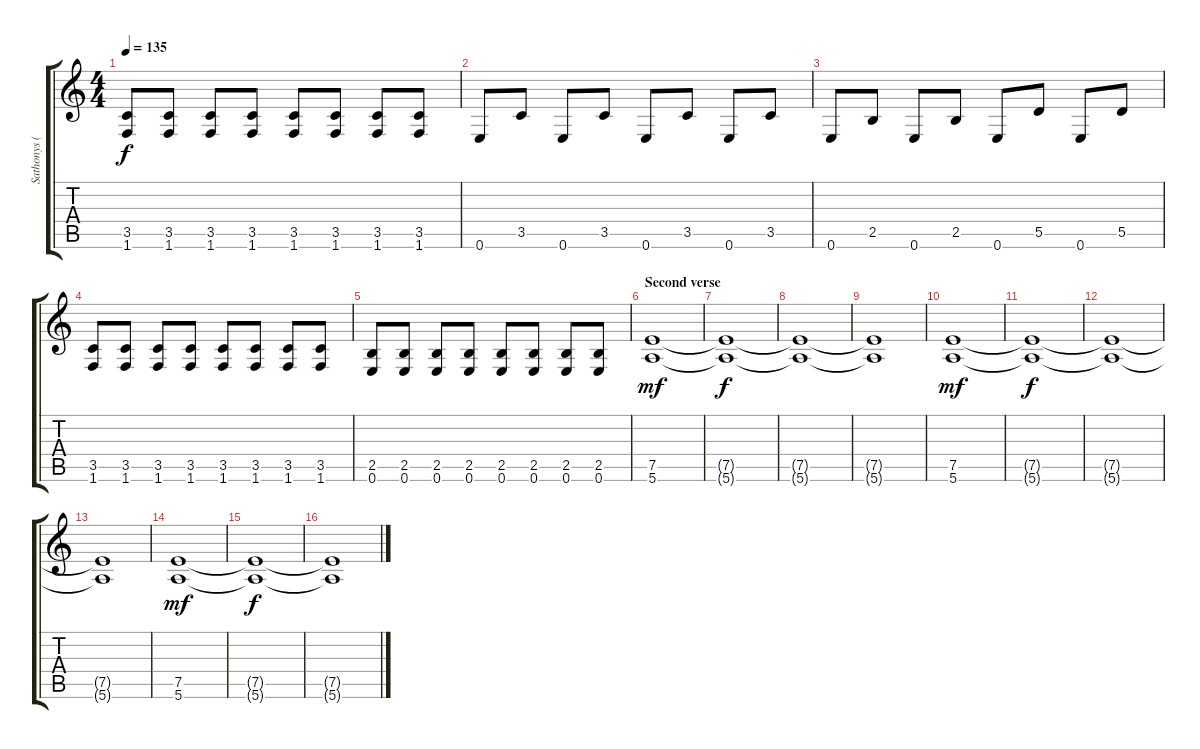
\track ("Sathonys (Guitar)" "Sathonys (") {instrument overdrivenguitar}
\staff {score tabs}
\tuning (E4 B3 G3 D3 A2 E2) {hide}
\ts (4 4)
\tempo 135
\clef g2
\ks c
(3.5 1.6).8{dy f} (3.5 1.6).8 (3.5 1.6).8 (3.5 1.6).8 (3.5 1.6).8 (3.5 1.6).8 (3.5 1.6).8 (3.5 1.6).8 |
0.6.8 3.5.8 0.6.8 3.5.8 0.6.8 3.5.8 0.6.8 3.5.8 |
0.6.8 2.5.8 0.6.8 2.5.8 0.6.8 5.5.8 0.6.8 5.5.8 |
(3.5 1.6).8 (3.5 1.6).8 (3.5 1.6).8 (3.5 1.6).8 (3.5 1.6).8 (3.5 1.6).8 (3.5 1.6).8 (3.5 1.6).8 |
(2.5 0.6).8 (2.5 0.6).8 (2.5 0.6).8 (2.5 0.6).8 (2.5 0.6).8 (2.5 0.6).8 (2.5 0.6).8 (2.5 0.6).8 |
\section ("" "Second verse")
(7.5 5.6).1{dy mf} |
(7.5{t} 5.6{t}).1{dy f} |
(7.5{t} 5.6{t}).1 |
(7.5{t} 5.6{t}).1 |
(7.5 5.6).1{dy mf} |
(7.5{t} 5.6{t}).1{dy f} |
(7.5{t} 5.6{t}).1 |
(7.5{t} 5.6{t}).1 |
(7.5 5.6).1{dy mf} |
(7.5{t} 5.6{t}).1{dy f} |
(7.5{t} 5.6{t}).1
